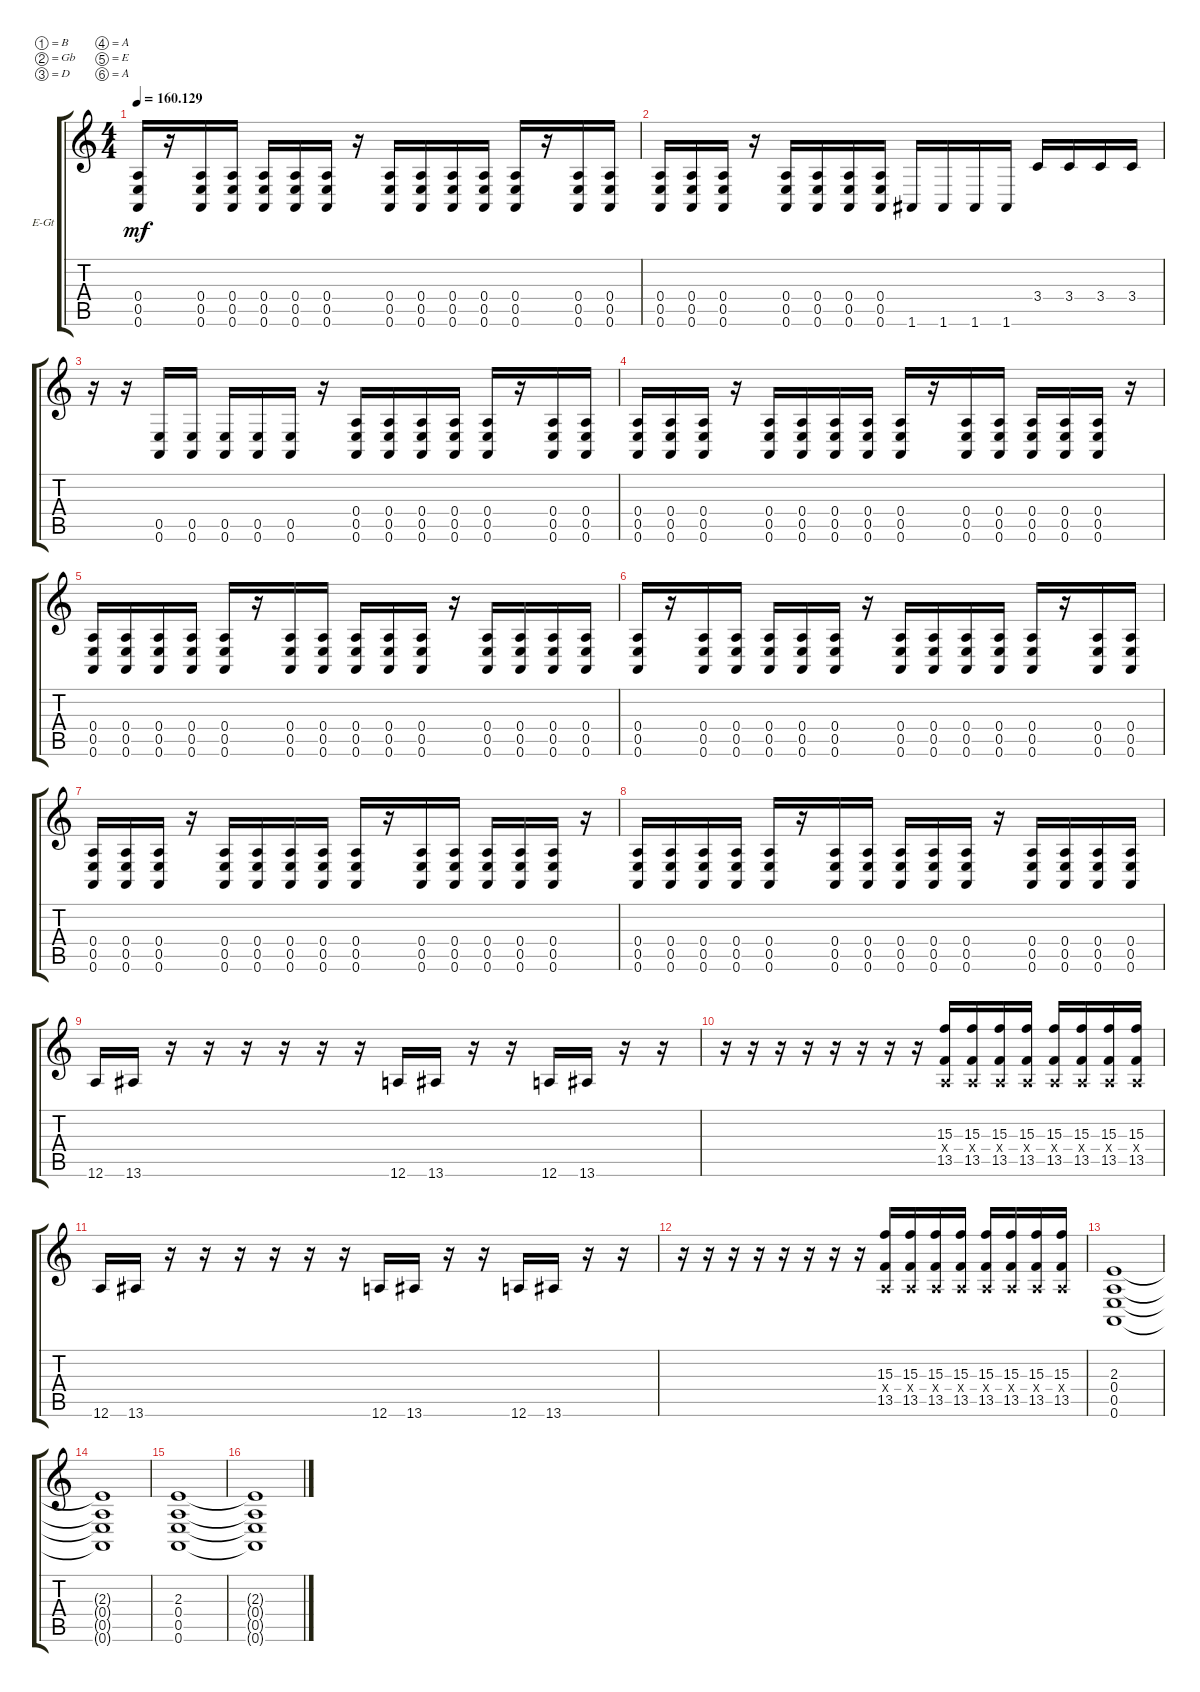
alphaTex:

\bracketExtendMode groupsimilarinstruments
\firstSystemTrackNameOrientation horizontal
\otherSystemsTrackNameOrientation horizontal
\track ("Electric Guitar 2" "E-Gt") {instrument distortionguitar}
\staff {score tabs}
\tuning (B3 Gb3 D3 A2 E2 A1)
\ts (4 4)
\tempo
160.129
\accidentals auto
\clef g2
\ottava regular
\simile none
\ks c
(0.6 0.5 0.4).16{dy mf} r.16 (0.4 0.5 0.6).16 (0.6 0.5 0.4).16 (0.4 0.5 0.6).16 (0.6 0.5 0.4).16 (0.4 0.5 0.6).16 r.16 (0.6 0.5 0.4).16 (0.4 0.5 0.6).16 (0.6 0.5 0.4).16 (0.4 0.5 0.6).16 (0.6 0.5 0.4).16 r.16 (0.6 0.5 0.4).16 (0.4 0.5 0.6).16 |
(0.6 0.5 0.4).16 (0.4 0.5 0.6).16 (0.6 0.5 0.4).16 r.16 (0.4 0.5 0.6).16 (0.6 0.5 0.4).16 (0.4 0.5 0.6).16 (0.6 0.5 0.4).16 1.6.16 1.6.16 1.6.16 1.6.16 3.4.16 3.4.16 3.4.16 3.4.16 |
r.16 r.16 (0.5 0.6).16 (0.6 0.5).16 (0.6 0.5).16 (0.6 0.5).16 (0.5 0.6).16 r.16 (0.6 0.5 0.4).16 (0.4 0.5 0.6).16 (0.6 0.5 0.4).16 (0.4 0.5 0.6).16 (0.6 0.5 0.4).16 r.16 (0.6 0.5 0.4).16 (0.4 0.5 0.6).16 |
(0.6 0.5 0.4).16 (0.4 0.5 0.6).16 (0.6 0.5 0.4).16 r.16 (0.4 0.5 0.6).16 (0.6 0.5 0.4).16 (0.4 0.5 0.6).16 (0.6 0.5 0.4).16 (0.4 0.5 0.6).16 r.16 (0.6 0.5 0.4).16 (0.6 0.5 0.4).16 (0.4 0.5 0.6).16 (0.6 0.5 0.4).16 (0.4 0.5 0.6).16 r.16 |
(0.6 0.5 0.4).16 (0.6 0.5 0.4).16 (0.6 0.5 0.4).16 (0.6 0.5 0.4).16 (0.6 0.5 0.4).16 r.16 (0.5 0.6 0.4).16 (0.5 0.6 0.4).16 (0.5 0.6 0.4).16 (0.5 0.6 0.4).16 (0.5 0.6 0.4).16 r.16 (0.6 0.5 0.4).16 (0.6 0.5 0.4).16 (0.6 0.5 0.4).16 (0.6 0.5 0.4).16 |
(0.6 0.5 0.4).16 r.16 (0.4 0.5 0.6).16 (0.6 0.5 0.4).16 (0.4 0.5 0.6).16 (0.6 0.5 0.4).16 (0.4 0.5 0.6).16 r.16 (0.6 0.5 0.4).16 (0.4 0.5 0.6).16 (0.6 0.5 0.4).16 (0.4 0.5 0.6).16 (0.6 0.5 0.4).16 r.16 (0.6 0.5 0.4).16 (0.4 0.5 0.6).16 |
(0.6 0.5 0.4).16 (0.4 0.5 0.6).16 (0.6 0.5 0.4).16 r.16 (0.4 0.5 0.6).16 (0.6 0.5 0.4).16 (0.4 0.5 0.6).16 (0.6 0.5 0.4).16 (0.4 0.5 0.6).16 r.16 (0.6 0.5 0.4).16 (0.6 0.5 0.4).16 (0.4 0.5 0.6).16 (0.6 0.5 0.4).16 (0.4 0.5 0.6).16 r.16 |
(0.6 0.5 0.4).16 (0.6 0.5 0.4).16 (0.6 0.5 0.4).16 (0.6 0.5 0.4).16 (0.6 0.5 0.4).16 r.16 (0.5 0.6 0.4).16 (0.5 0.6 0.4).16 (0.5 0.6 0.4).16 (0.5 0.6 0.4).16 (0.5 0.6 0.4).16 r.16 (0.6 0.5 0.4).16 (0.6 0.5 0.4).16 (0.6 0.5 0.4).16 (0.6 0.5 0.4).16 |
12.6.16 13.6.16 r.16 r.16 r.16 r.16 r.16 r.16 12.6.16 13.6.16 r.16 r.16 12.6.16 13.6.16 r.16 r.16 |
r.16 r.16 r.16 r.16 r.16 r.16 r.16 r.16 (13.5 15.3 0.4{x}).16 (13.5 15.3 0.4{x}).16 (13.5 15.3 0.4{x}).16 (13.5 15.3 0.4{x}).16 (13.5 15.3 0.4{x}).16 (13.5 15.3 0.4{x}).16 (13.5 15.3 0.4{x}).16 (13.5 15.3 0.4{x}).16 |
12.6.16 13.6.16 r.16 r.16 r.16 r.16 r.16 r.16 12.6.16 13.6.16 r.16 r.16 12.6.16 13.6.16 r.16 r.16 |
r.16 r.16 r.16 r.16 r.16 r.16 r.16 r.16 (13.5 15.3 0.4{x}).16 (13.5 15.3 0.4{x}).16 (13.5 15.3 0.4{x}).16 (13.5 15.3 0.4{x}).16 (13.5 15.3 0.4{x}).16 (13.5 15.3 0.4{x}).16 (13.5 15.3 0.4{x}).16 (13.5 15.3 0.4{x}).16 |
(0.6 0.5 0.4 2.3).1 |
(2.3{t} 0.4{t} 0.5{t} 0.6{t}).1 |
(0.6 0.5 0.4 2.3).1 |
(2.3{t} 0.4{t} 0.5{t} 0.6{t}).1
